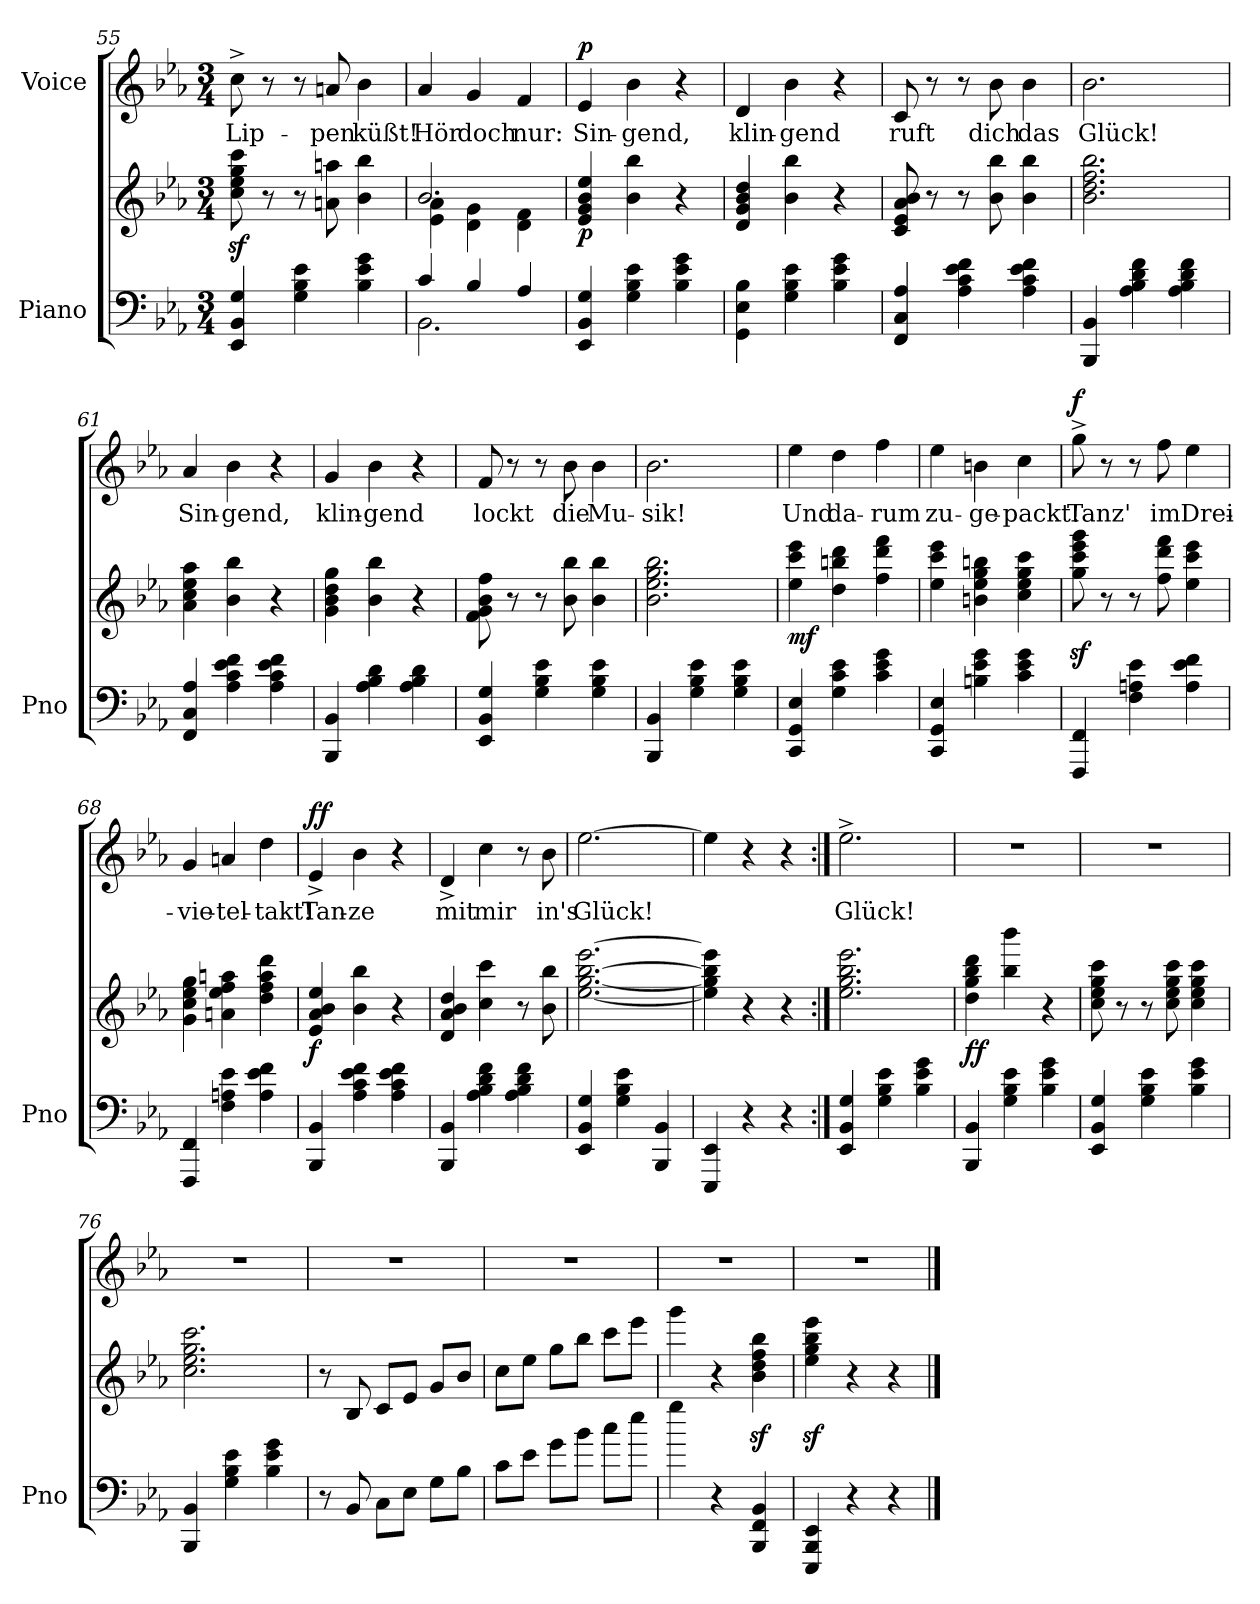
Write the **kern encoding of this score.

**kern	**kern	**dynam	**kern	**text	**dynam
*part2	*part2	*part2	*part1	*part1	*part1
*staff3	*staff2	*staff2/3	*staff1	*staff1	*staff1
*I"Piano	*	*	*I"Voice	*	*
*I'Pno	*	*	*	*	*
*clefF4	*clefG2	*	*clefG2	*	*
*k[b-e-a-]	*k[b-e-a-]	*	*k[b-e-a-]	*	*
*M3/4	*M3/4	*	*M3/4	*	*
=55	=55	=55	=55	=55	=55
!	!	!	!	!LO:LY:b	!
4EE-/ 4BB-/ 4G/	8cc\z< 8ee-\z< 8gg\z< 8ccc\z<	.	8cc^\	Lip-	.
.	8r	.	8r	.	.
4G\ 4B-\ 4e-\	8r	.	8r	.	.
!	!	!	!	!LO:LY:b	!
.	8an\ 8aan\	.	8an/	-pen	.
!	!	!	!	!LO:LY:b	!
4B-\ 4e-\ 4g\	4b-\ 4bb-\	.	4b-\	küßt!	.
=56	=56	=56	=56	=56	=56
*^	*^	*	*	*	*
!	!	!	!	!	!	!LO:LY:b	!
4c/	2.BB-\	2.b-/	4e-\ 4a-\	.	4a-/	Hör	.
!	!	!	!	!	!	!LO:LY:b	!
4B-/	.	.	4d\ 4g\	.	4g/	doch	.
!	!	!	!	!	!	!LO:LY:b	!
4A-/	.	.	4d\ 4f\	.	4f/	nur:	.
*v	*v	*	*	*	*	*	*
=57	=57	=57	=57	=57	=57	=57
!	!	!	!LO:DY:b	!	!LO:LY:b	!LO:DY:b
*	*v	*v	*	*	*	*
4EE-/ 4BB-/ 4G/	4e-/ 4g/ 4b-/ 4ee-/	p	4e-/	Sin-	p
!	!	!	!	!LO:LY:b	!
4G\ 4B-\ 4e-\	4b-\ 4bb-\	.	4b-\	-gend,	.
4B-\ 4e-\ 4g\	4r	.	4r	.	.
=58	=58	=58	=58	=58	=58
!	!	!	!	!LO:LY:b	!
4GG\ 4E-\ 4B-\	4d/ 4g/ 4b-/ 4dd/	.	4d/	klin-	.
!	!	!	!	!LO:LY:b	!
4G\ 4B-\ 4e-\	4b-\ 4bb-\	.	4b-\	-gend	.
4B-\ 4e-\ 4g\	4r	.	4r	.	.
=59	=59	=59	=59	=59	=59
!	!	!	!	!LO:LY:b	!
4FF/ 4C/ 4A-/	8c/ 8e-/ 8a-/ 8b-/	.	8c/	ruft	.
.	8r	.	8r	.	.
4A-\ 4c\ 4e-\ 4f\	8r	.	8r	.	.
!	!	!	!	!LO:LY:b	!
.	8b-\ 8bb-\	.	8b-\	dich	.
!	!	!	!	!LO:LY:b	!
4A-\ 4c\ 4e-\ 4f\	4b-\ 4bb-\	.	4b-\	das	.
=60	=60	=60	=60	=60	=60
!	!	!	!	!LO:LY:b	!
4BBB-/ 4BB-/	2.b-\ 2.dd\ 2.ff\ 2.bb-\	.	2.b-\	Glück!	.
4A-\ 4B-\ 4d\ 4f\	.	.	.	.	.
4A-\ 4B-\ 4d\ 4f\	.	.	.	.	.
=61	=61	=61	=61	=61	=61
!	!	!	!	!LO:LY:b	!
4FF/ 4C/ 4A-/	4a-\ 4cc\ 4ee-\ 4aa-\	.	4a-/	Sin-	.
!	!	!	!	!LO:LY:b	!
4A-\ 4c\ 4e-\ 4f\	4b-\ 4bb-\	.	4b-\	-gend,	.
4A-\ 4c\ 4e-\ 4f\	4r	.	4r	.	.
=62	=62	=62	=62	=62	=62
!	!	!	!	!LO:LY:b	!
4BBB-/ 4BB-/	4g\ 4b-\ 4dd\ 4gg\	.	4g/	klin-	.
!	!	!	!	!LO:LY:b	!
4A-\ 4B-\ 4d\	4b-\ 4bb-\	.	4b-\	-gend	.
4A-\ 4B-\ 4d\	4r	.	4r	.	.
=63	=63	=63	=63	=63	=63
!	!	!	!	!LO:LY:b	!
4EE-/ 4BB-/ 4G/	8f\ 8g\ 8b-\ 8ff\	.	8f/	lockt	.
.	8r	.	8r	.	.
4G\ 4B-\ 4e-\	8r	.	8r	.	.
!	!	!	!	!LO:LY:b	!
.	8b-\ 8bb-\	.	8b-\	die	.
!	!	!	!	!LO:LY:b	!
4G\ 4B-\ 4e-\	4b-\ 4bb-\	.	4b-\	Mu-	.
=64	=64	=64	=64	=64	=64
!	!	!	!	!LO:LY:b	!
4BBB-/ 4BB-/	2.b-\ 2.ee-\ 2.gg\ 2.bb-\	.	2.b-\	-sik!	.
4G\ 4B-\ 4e-\	.	.	.	.	.
4G\ 4B-\ 4e-\	.	.	.	.	.
=65	=65	=65	=65	=65	=65
!	!	!LO:DY:b	!	!LO:LY:b	!
4CC/ 4GG/ 4E-/	4ee-\ 4ccc\ 4eee-\	mf	4ee-\	Und	.
!	!	!	!	!LO:LY:b	!
4G\ 4c\ 4e-\	4dd\ 4bbn\ 4ddd\	.	4dd\	da-	.
!	!	!	!	!LO:LY:b	!
4c\ 4e-\ 4g\	4ff\ 4ddd\ 4fff\	.	4ff\	-rum	.
=66	=66	=66	=66	=66	=66
!	!	!	!	!LO:LY:b	!
4CC/ 4GG/ 4E-/	4ee-\ 4ccc\ 4eee-\	.	4ee-\	zu-	.
!	!	!	!	!LO:LY:b	!
4Bn\ 4e-\ 4g\	4bn\ 4ee-\ 4gg\ 4bbn\	.	4bn\	-ge-	.
!	!	!	!	!LO:LY:b	!
4c\ 4e-\ 4g\	4cc\ 4ee-\ 4gg\ 4ccc\	.	4cc\	-packt!	.
=67	=67	=67	=67	=67	=67
!	!	!	!	!LO:LY:b	!LO:DY:b
4FFF/ 4FF/	8gg\z< 8ccc\z< 8eee-\z< 8ggg\z<	.	8gg^\	Tanz'	f
.	8r	.	8r	.	.
4F\ 4An\ 4e-\	8r	.	8r	.	.
!	!	!	!	!LO:LY:b	!
.	8ff\ 8ddd\ 8fff\	.	8ff\	im	.
!	!	!	!	!LO:LY:b	!
4A\ 4e-\ 4f\	4ee-\ 4ccc\ 4eee-\	.	4ee-\	Drei-	.
=68	=68	=68	=68	=68	=68
!	!	!	!	!LO:LY:b	!
4FFF/ 4FF/	4g\ 4cc\ 4ee-\ 4gg\	.	4g/	-vie-	.
!	!	!	!	!LO:LY:b	!
4F\ 4An\ 4e-\	4an\ 4ee-\ 4ff\ 4aan\	.	4an/	-tel-	.
!	!	!	!	!LO:LY:b	!
4A\ 4e-\ 4f\	4dd\ 4ff\ 4aa\ 4ddd\	.	4dd\	-takt!	.
=69	=69	=69	=69	=69	=69
!	!	!LO:DY:b	!	!LO:LY:b	!LO:DY:b
4BBB-/ 4BB-/	4e-/ 4a-/ 4b-/ 4ee-/	f	4e-^/	Tan-	ff
!	!	!	!	!LO:LY:b	!
4A-\ 4c\ 4e-\ 4f\	4b-\ 4bb-\	.	4b-\	-ze	.
4A-\ 4c\ 4e-\ 4f\	4r	.	4r	.	.
=70	=70	=70	=70	=70	=70
!	!	!	!	!LO:LY:b	!
4BBB-/ 4BB-/	4d/ 4a-/ 4b-/ 4dd/	.	4d^/	mit	.
!	!	!	!	!LO:LY:b	!
4A-\ 4B-\ 4d\ 4f\	4cc\ 4ccc\	.	4cc\	mir	.
4A-\ 4B-\ 4d\ 4f\	8r	.	8r	.	.
!	!	!	!	!LO:LY:b	!
.	8b-\ 8bb-\	.	8b-\	in's	.
=71	=71	=71	=71	=71	=71
!	!	!	!	!LO:LY:b	!
4EE-/ 4BB-/ 4G/	[2.ee-\ [2.gg\ [2.bb-\ [2.eee-\	.	[2.ee-\	Glück!	.
4G\ 4B-\ 4e-\	.	.	.	.	.
4BBB-/ 4BB-/	.	.	.	.	.
=72	=72	=72	=72	=72	=72
4EEE-/ 4EE-/	4ee-\] 4gg\] 4bb-\] 4eee-\]	.	4ee-\]	.	.
4r	4r	.	4r	.	.
4r	4r	.	4r	.	.
=73:|!	=73:|!	=73:|!	=73:|!	=73:|!	=73:|!
!	!	!	!	!LO:LY:b	!
4EE-/ 4BB-/ 4G/	2.ee-\ 2.gg\ 2.bb-\ 2.eee-\	.	2.ee-^\	Glück!	.
4G\ 4B-\ 4e-\	.	.	.	.	.
4B-\ 4e-\ 4g\	.	.	.	.	.
=74	=74	=74	=74	=74	=74
!	!	!LO:DY:b	!	!	!
4BBB-/ 4BB-/	4dd\ 4gg\ 4bb-\ 4ddd\	ff	2.r	.	.
4G\ 4B-\ 4e-\	4bb-\ 4bbb-\	.	.	.	.
4B-\ 4e-\ 4g\	4r	.	.	.	.
=75	=75	=75	=75	=75	=75
4EE-/ 4BB-/ 4G/	8cc\ 8ee-\ 8gg\ 8ccc\	.	2.r	.	.
.	8r	.	.	.	.
4G\ 4B-\ 4e-\	8r	.	.	.	.
.	8cc\ 8ee-\ 8gg\ 8ccc\	.	.	.	.
4B-\ 4e-\ 4g\	4cc\ 4ee-\ 4gg\ 4ccc\	.	.	.	.
=76	=76	=76	=76	=76	=76
4BBB-/ 4BB-/	2.cc\ 2.ee-\ 2.gg\ 2.ccc\	.	2.r	.	.
4G\ 4B-\ 4e-\	.	.	.	.	.
4B-\ 4e-\ 4g\	.	.	.	.	.
=77	=77	=77	=77	=77	=77
8r	8r	.	2.r	.	.
8BB-/	8B-/	.	.	.	.
8C\L	8c/L	.	.	.	.
8E-\J	8e-/J	.	.	.	.
8G\L	8g/L	.	.	.	.
8B-\J	8b-/J	.	.	.	.
=78	=78	=78	=78	=78	=78
8c\L	8cc\L	.	2.r	.	.
8e-\J	8ee-\J	.	.	.	.
8g\L	8gg\L	.	.	.	.
8b-\J	8bb-\J	.	.	.	.
8cc\L	8ccc\L	.	.	.	.
8ee-\J	8eee-\J	.	.	.	.
=79	=79	=79	=79	=79	=79
4gg\	4ggg\	.	2.r	.	.
4r	4r	.	.	.	.
4BBB-/ 4FF/ 4BB-/	4b-\z< 4dd\z< 4ff\z< 4bb-\z<	.	.	.	.
=80	=80	=80	=80	=80	=80
4EEE-/ 4BBB-/ 4EE-/	4ee-\z< 4gg\z< 4bb-\z< 4eee-\z<	.	2.r	.	.
4r	4r	.	.	.	.
4r	4r	.	.	.	.
==	==	==	==	==	==
*-	*-	*-	*-	*-	*-
